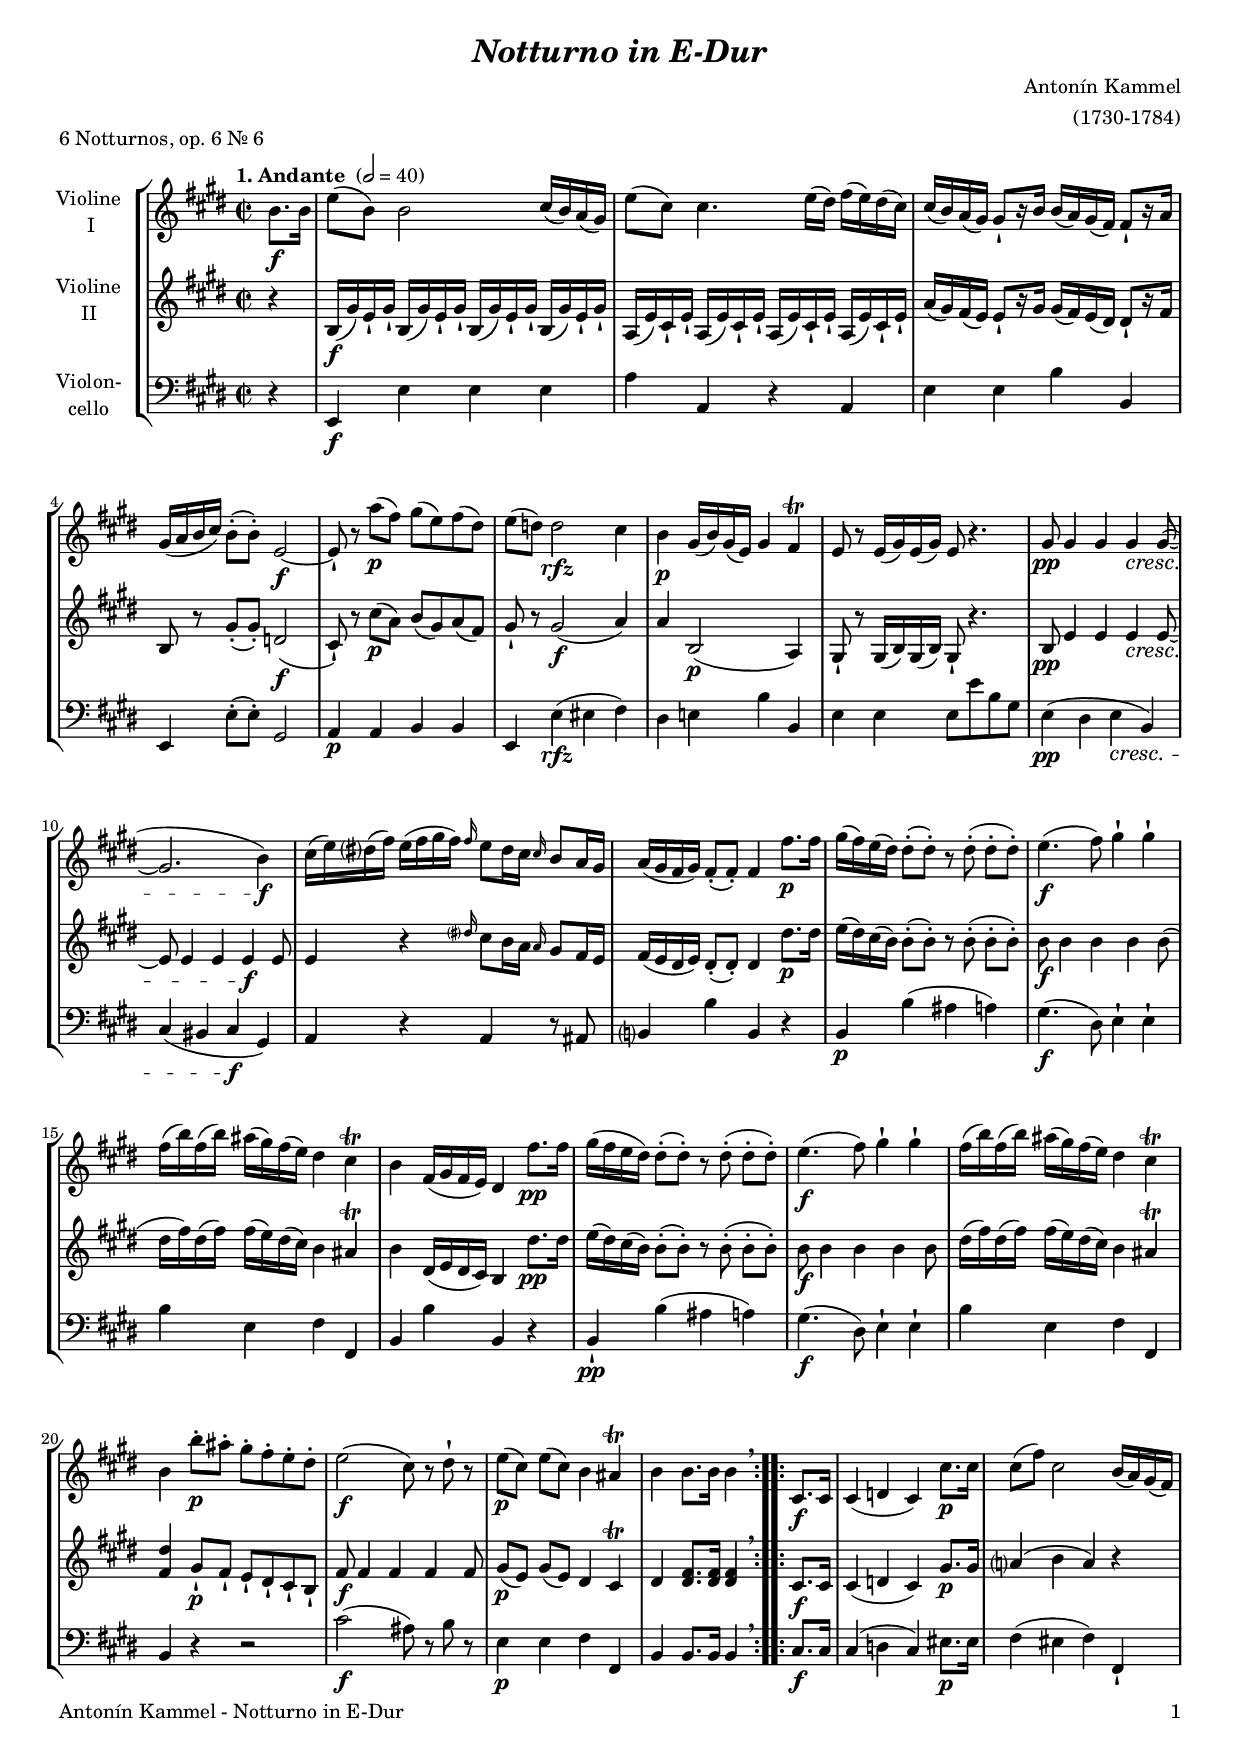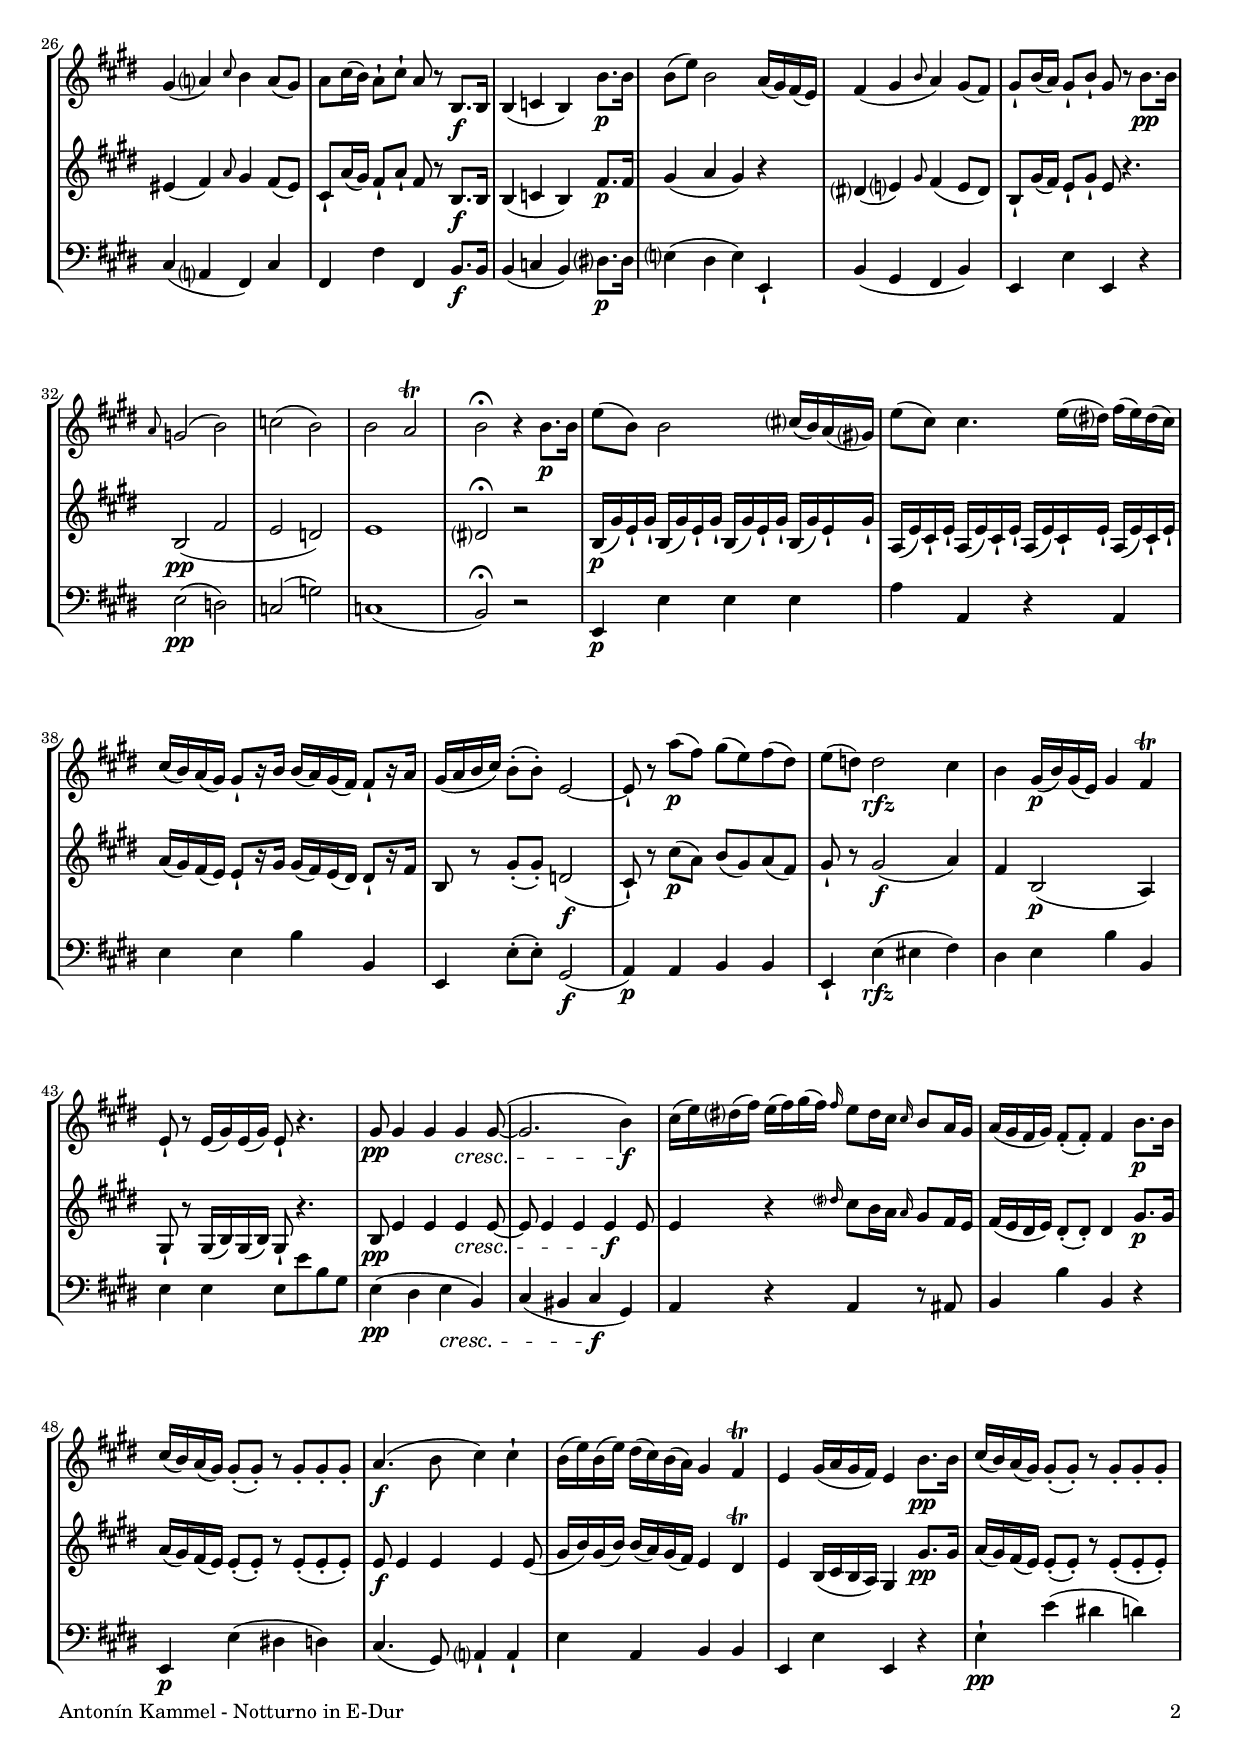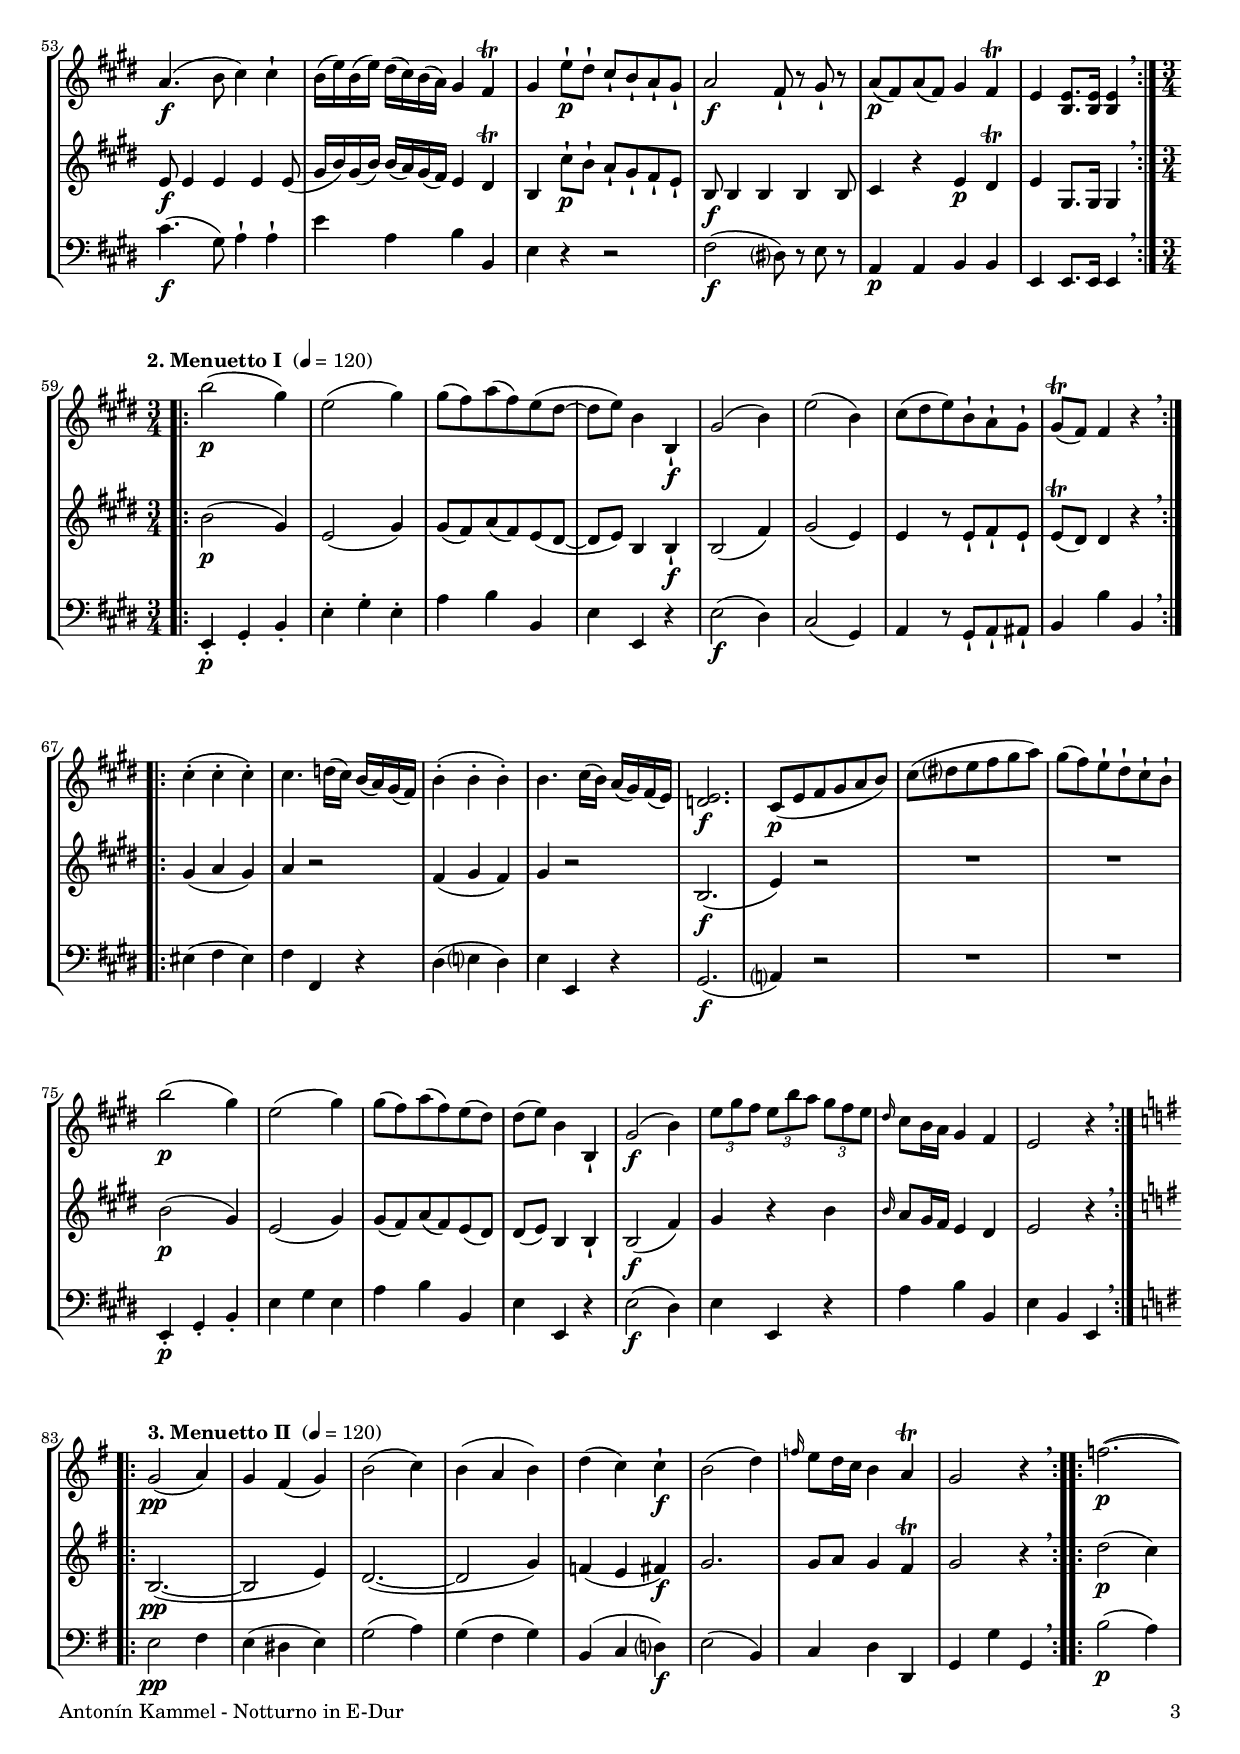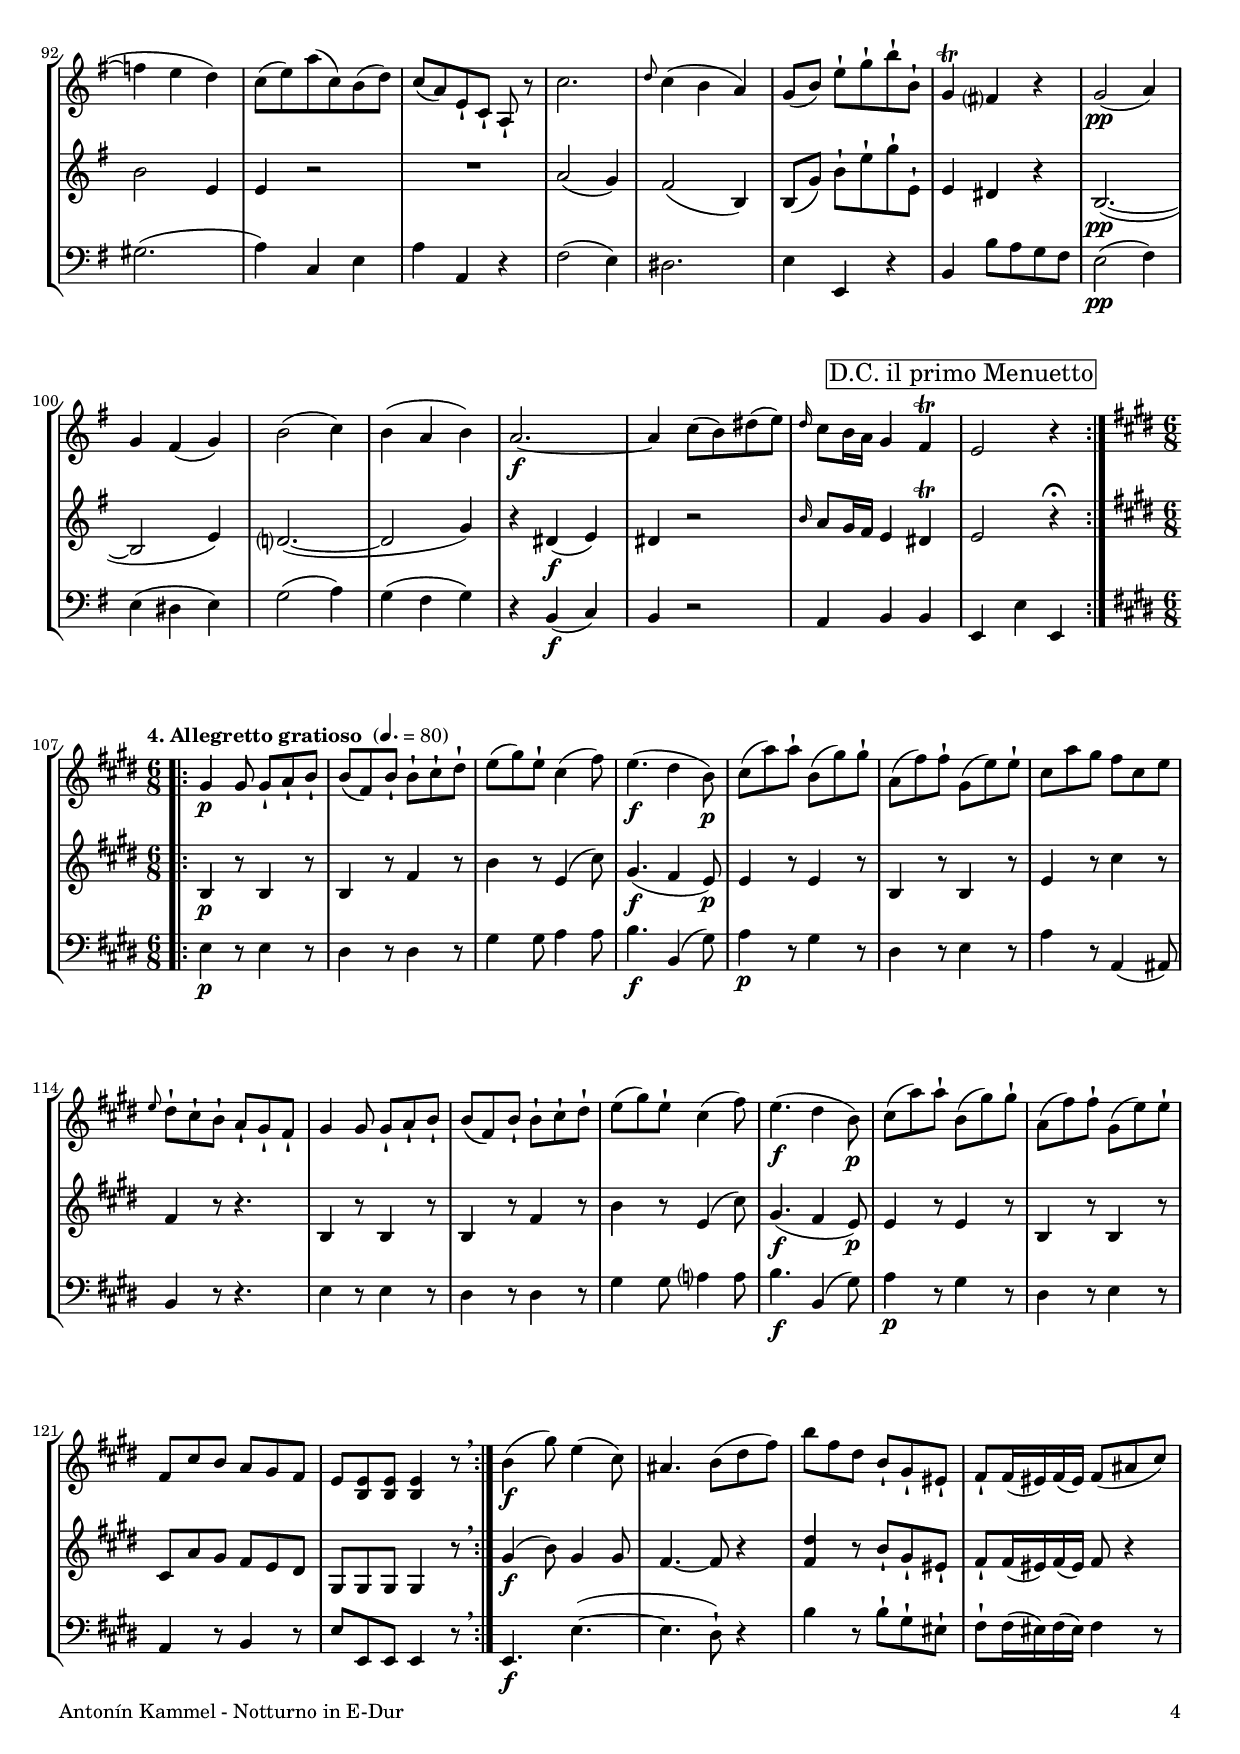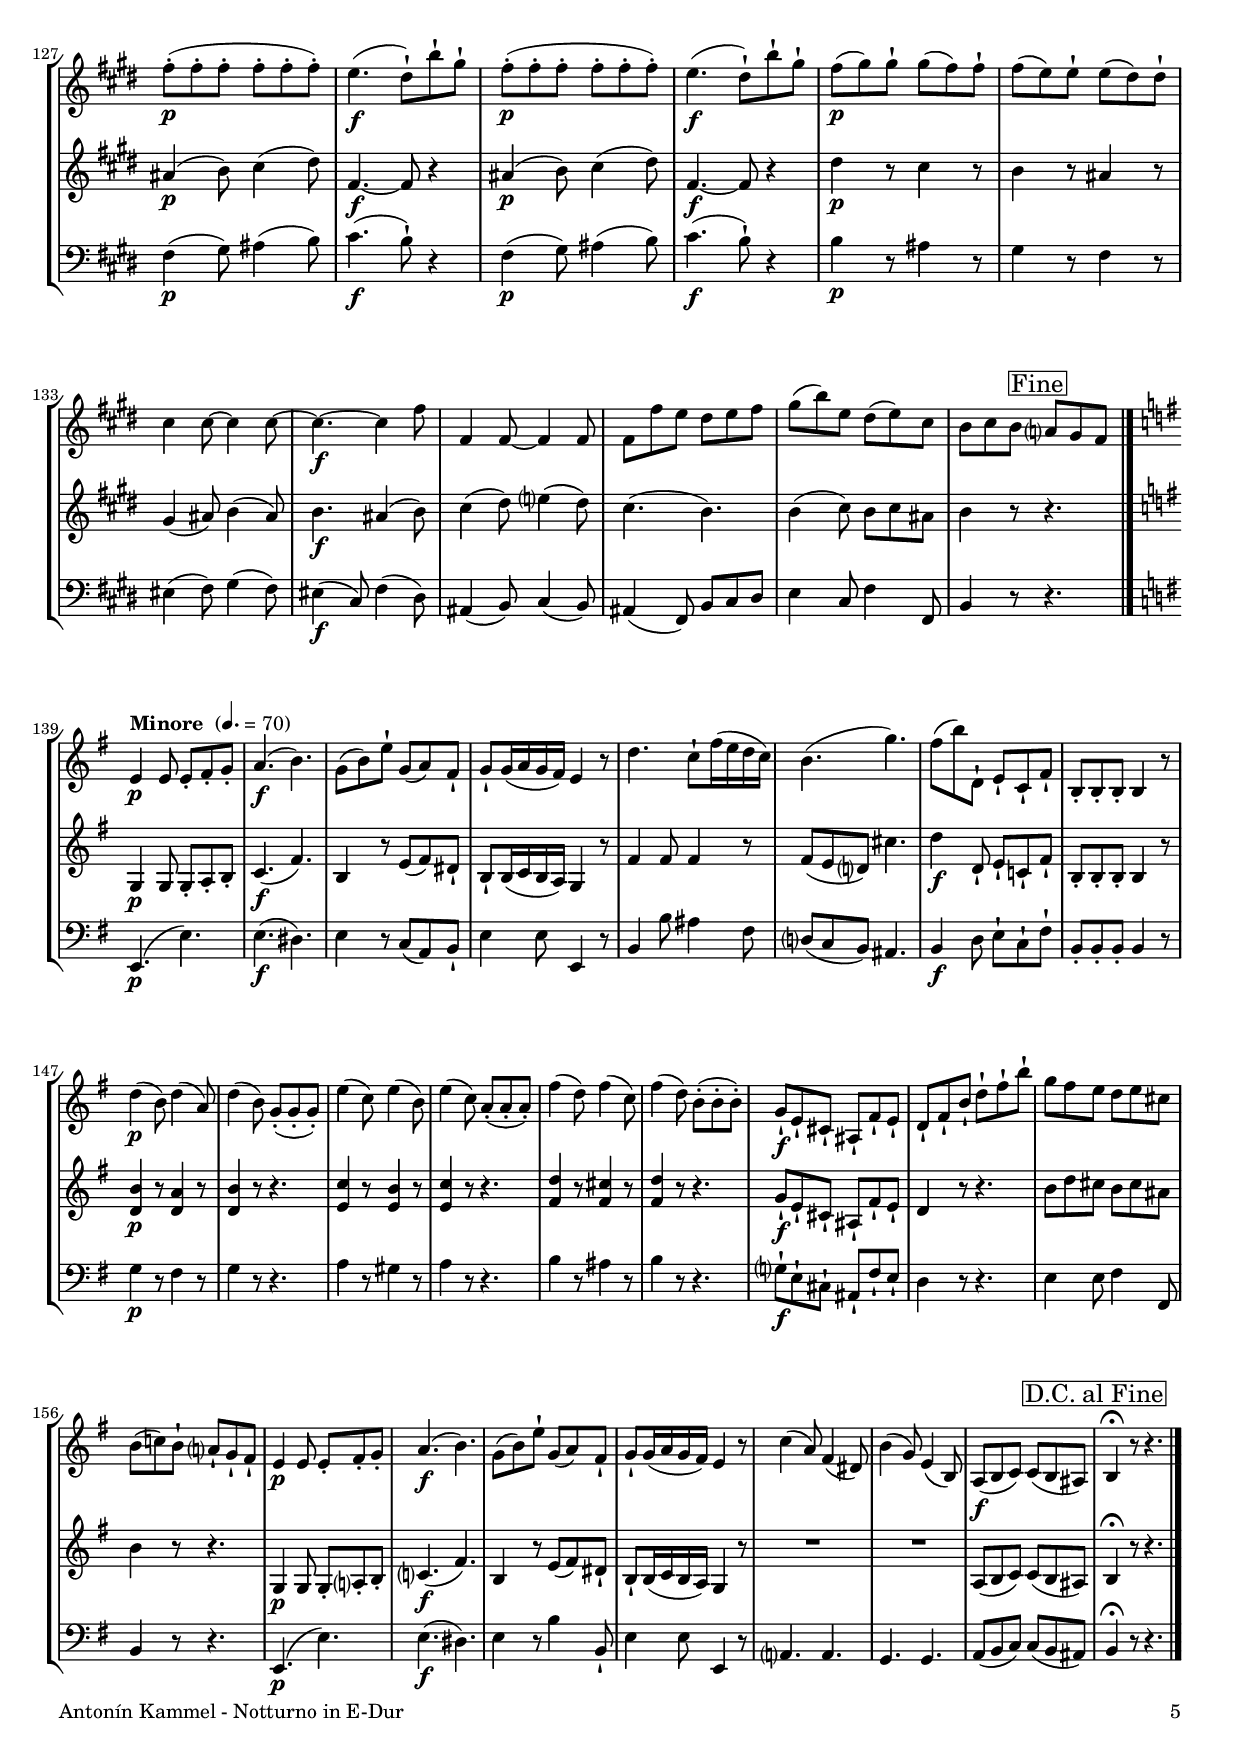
\version "2.20.2"
\include "deutsch.ly"

#(set-global-staff-size 17.25)

\header {
  title     = \markup \italic "Notturno in E-Dur"
  composer  = "Antonín Kammel"
  arranger  = "(1730-1784)"
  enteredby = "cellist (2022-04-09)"
  piece     = "6 Notturnos, op. 6 Nr. 6"
}

voiceconsts = {
 \key e \major
 \time 2/2
 \clef "treble"
% \numericTimeSignature
 \compressEmptyMeasures
  % Set default beaming for all staves
  \set Timing.beamExceptions = #'()
  \set Timing.baseMoment     = #(ly:make-moment 1 4)
  \set Timing.beatStructure  = #'(1 1 1 1) 
}

arco = \markup \italic "arco"
atdp = \mark \markup \box "Adagio tempo di Prima"
daca = \mark \markup \box "D.C. al Fine"
dcpm = \mark \markup \box "D.C. il primo Menuetto"
fine = \mark \markup \box "Fine"
pizz = \markup \italic "pizz."
semp = \markup { \italic "sempre " \dynamic p }
simi = \markup \italic "simile"

introa = { \break \tempo "1. Andante "              2=40 }
introb = { \break \tempo "2. Menuetto I "           4=120 \time 3/4 }
introc = { \break \tempo "3. Menuetto II "          4=120 \key e \minor }
introd = { \break \tempo "4. Allegretto gratioso " 4.=80  \time 6/8 \key e \major }
introe = { \break \tempo "Minore "                 4.=70  \key e \minor }

mivl = "violin"
mipz = "pizzicato strings"
miba = "cello"

va = \relative c'' {
  \voiceconsts

  \introa
  \repeat volta 2 {
    \partial 4 h8.\f h16
    e8( h) h2 cis16( h) a( gis)
    e'8( cis) cis4. e16( dis) fis( e) dis( cis)
    cis( h) a( gis)  gis8[-! r16 h] h( a) gis( fis) fis8[-! r16 a]

    gis( a h cis) h8(-. h)-. e,2~\f
    e8-! r a'(\p fis) gis[( e) fis( dis)]
    e( d) d2\rfz cis4
    h\p gis16( h) gis( e) gis4 fis\trill
    e8 r e16( gis) e( gis) e8 r4.
    gis8\pp gis4 gis gis\cresc gis8(~
    gis2. h4)\f

    cis16( e) dis?( fis) e( fis gis fis) \grace fis e8 dis16 cis \grace cis h8 a16 gis
    a( gis fis gis) fis8(-. fis)-. fis4 fis'8.\p fis16
    gis( fis) e( dis) dis8(-. dis)-. r dis(-. dis-. dis)-.
    e4.(\f fis8) gis4-! gis-!
    fis16( h) fis( h) ais( gis) fis( e) dis4 cis\trill

    h fis16( gis fis e) dis4 fis'8.\pp fis16
    gis( fis e dis) dis8(-. dis)-. r dis(-. dis-. dis)-.
    e4.(\f fis8) gis4-! gis-!
    fis16( h) fis( h) ais( gis) fis( e) dis4 cis\trill
    h h'8-.\p ais-. gis[-. fis-. e-. dis]-.
    e2(\f cis8) r dis-! r

    e(\p cis) e( cis) h4 ais\trill
    h h8. h16 h4 \breathe
  }
  \repeat volta 2 {
    cis,8.\f cis16
    cis4( d cis) cis'8.\p cis16
    cis8( fis) cis2 h16( a) gis( fis)
    gis4( a?) \grace cis8 h4 a8( gis)
    a cis16( h) a8-! cis-! a r h,8.\f h16
    h4( c h) h'8.\p h16

    h8( e) h2 a16( gis) fis( e)
    fis4( gis \grace h8 a4) gis8( fis)
    gis-! h16( a) gis8-! h-! gis r h8.\pp h16
    \grace a8 g2( h)
    c( h)
    h a\trill
    h\fermata r4 h8.\p h16
    e8( h) h2 cis?16( h) a( gis?)

    e'8( cis) cis4. e16( dis?) fis( e) dis( cis)
    cis( h) a( gis) gis8[-! r16 h] h( a) gis( fis) fis8[-! r16 a]
    gis( a h cis) h8(-. h)-. e,2~
    e8-! r a'(\p fis) gis[( e) fis( dis)]
    e( d) d2\rfz cis4

    h gis16(\p h) gis( e) gis4 fis\trill
    e8-! r e16( gis) e( gis) e8-! r4.
    gis8\pp gis4 gis gis\cresc gis8(~
    gis2. h4)\!\f
    cis16( e) dis?( fis) e( fis) gis( fis) \grace fis e8 dis16 cis \grace cis h8 a16 gis
    a( gis fis gis) fis8(-. fis)-. fis4 h8.\p h16

    cis( h) a( gis) gis8(-. gis)-. r gis[-. gis-. gis]-.
    a4.(\f h8 cis4) cis-!
    h16( e) h( e) dis( cis) h( a) gis4 fis\trill
    e gis16( a gis fis) e4 h'8.\pp h16
    cis( h) a( gis) gis8(-. gis)-. r gis[-. gis-. gis]-.
    a4.(\f h8 cis4) cis-!

    h16( e) h( e) dis( cis) h( a) gis4 fis\trill
    gis e'8-!\p dis-! cis[-! h-! a-! gis]-!
    a2\f fis8-! r gis-! r
    a[(\p fis) a( fis)] gis4 fis\trill
    \partial 2. e <h e>8. <h e>16 <h e>4 \breathe
  }
  
  \introb
  \repeat volta 2 {
    h''2(\p gis4)
    e2( gis4)
    gis8( fis) a( fis) e( dis~
    dis e) h4 h,-!\f
    gis'2( h4)
    e2( h4)
    cis8( dis e) h-! a-! gis-!
    gis(\trill fis) fis4 r \breathe
  }
  \repeat volta 2 {
    cis'(-. cis-. cis)-.
    cis4. d16( cis) h( a) gis( fis)
    h4(-. h-. h)-.
    h4. cis16( h) a( gis) fis( e)
    <d e>2.\f
    cis8(\p e fis gis a h)
    cis( dis? e fis gis a)
    gis( fis) e-! dis-! cis-! h-!

    h'2(\p gis4)
    e2( gis4)
    gis8( fis) a( fis) e( dis)
    dis( e) h4 h,-!
    gis'2(\f h4)
    \tuplet 3/2 4 { e8 gis fis e h' a gis fis e }
    \grace dis16 cis8 h16 a gis4 fis
    e2 r4 \breathe
  }
  
  \introc
  \repeat volta 2 {
    g2(\pp a4)
    g fis( g)
    h2( c4)
    h( a h)
    d( c) c-!\f
    h2( d4)
    \grace f16 e8 d16 c h4 a\trill
    g2 r4 \breathe
  }
  \repeat volta 2 {
    f'2.(~\p
    f4 e d)
    c8( e) a( c,) h( d)
    c[( a) e-! c]-! a-! r
    c'2.
    \grace d8 c4( h a)
    g8( h) e[-! g-! h-! h,]-!
    g4\trill fis? r
    g2(\pp a4)

    g fis( g)
    h2( c4)
    h( a h)
    a2.~\f
    a4 c8( h) dis( e)
    \grace d16 c8 h16 a g4 fis\trill \dcpm
    e2 r4
  }

  \introd
  \repeat volta 2 {
    gis4\p gis8 gis-! a-! h-!
    h( fis) h-! h-! cis-! dis-!
    e( gis) e-! cis4( fis8)
    e4.(\f dis4 h8)\p
    cis( a') a-! h,( gis') gis-!
    a,( fis') fis-! gis,( e') e-!

    cis a' gis fis cis e
    \grace e dis-! cis-! h-! a-! gis-! fis-!
    gis4 gis8 gis-! a-! h-!
    h( fis) h-! h-! cis-! dis-!
    e( gis) e-! cis4( fis8)
    e4.(\f dis4 h8)\p
    cis( a') a-! h,( gis') gis-!
    a,( fis') fis-! gis,( e') e-!

    fis, cis' h a gis fis
    e <h e> <h e> <h e>4 r8 \breathe
  }
  h'4(\f gis'8) e4( cis8)
  ais4. h8( dis fis)
  h fis dis h-! gis-! eis-!
  fis-! fis16( eis) fis( eis) fis8( ais cis)
  fis(-.\p fis-. fis-. fis-. fis-. fis)-.
  e4.(\f dis8)-! h'-! gis-!

  fis(-.\p fis-. fis-. fis-. fis-. fis)-.
  e4.(\f dis8)-! h'-! gis-!
  fis(\p gis) gis-! gis( fis) fis-!
  fis( e) e-! e( dis) dis-!
  cis4 cis8~ cis4 cis8~
  cis4.~\f cis4 fis8
  fis,4 fis8~ fis4 fis8
  fis fis' e dis e fis

  gis( h) e, dis( e) cis
  h cis h \fine a? gis fis \bar "|."

  \introe
  e4\p e8 e-. fis-. g-.
  a4.(\f h)
  g8( h) e-! g,( a) fis-!
  g-! g16( a g fis) e4 r8

  d'4. c8-! fis16( e d c)
  h4.( g')
  fis8( h) d,,-! e-! c-! fis-!
  h,-. h-. h-. h4 r8
  d'4(\p h8) d4( a8)
  d4( h8) g(-. g-. g)-.
  e'4( c8) e4( h8)
  e4( c8) a(-. a-. a)-.

  fis'4( d8) fis4( c8)
  fis4( d8) h(-. h-. h)-.
  g-!\f e-! cis-! ais-! fis'-! e-!
  d-! fis-! h-! d-! fis-! h-!
  g fis e d e cis
  h( c!) h-! a?-! g-! fis-!
  e4\p e8 e-. fis-. g-.
  a4.(\f h)

  g8( h) e-! g,( a) fis-!
  g-! g16( a g fis) e4 r8
  c'4( a8) fis4( dis8)
  h'4( g8) e4( h8)
  a(\f h c) c( h ais) \daca
  h4\fermata r8 r4. \bar "|."
}

vb = \relative c' {
  \voiceconsts

  \introa
  \repeat volta 2 {
    \partial 4 r4
    h16(\f gis') e-! gis-! h,( gis') e-! gis-! h,( gis') e-! gis-! h,( gis') e-! gis-!
    a,( e') cis-! e-! a,( e') cis-! e-! a,( e') cis-! e-! a,( e') cis-! e-!

    a( gis) fis( e) e8[-! r16 gis] gis( fis) e( dis) dis8[-! r16 fis]
    h,8 r gis'(-. gis)-. d2(\f
    cis8)-! r cis'(\p a) h[( gis) a( fis)]
    gis-! r gis2(\f a4)
    a h,2(\p a4)

    gis8-! r gis16( h) gis( h) gis8-! r4.
    h8\pp e4 e e\cresc e8~
    e e4 e e\f e8
    e4 r \grace dis'?16 cis8 h16 a \grace a gis8 fis16 e
    fis( e dis e) dis8(-. dis)-. dis4 dis'8.\p dis16

    e( dis) cis( h) h8(-. h)-. r h(-. h-. h)-.
    h\f h4 h h h8(
    dis16 fis) dis( fis) fis( e) dis( cis) h4 ais\trill
    h dis,16( e dis cis) h4 dis'8.\pp dis16
    e( dis) cis( h) h8(-. h)-. r h(-. h-. h)-.

    h\f h4 h h h8
    dis16( fis) dis( fis) fis( e) dis( cis) h4 ais\trill
    <fis dis'> gis8-!\p fis-! e[-! dis-! cis-! h]-!
    fis'\f fis4 fis fis fis8
    gis(\p e) gis( e) dis4 cis\trill

    dis <dis fis>8. <dis fis>16 <dis fis>4 \breathe
  }
  \repeat volta 2 {
    cis8.\f cis16
    cis4( d cis) gis'8.\p gis16
    a?4( h a) r
    eis( fis) \grace a8 gis4 fis8( eis)
    cis-! a'16( gis) fis8-! a-! fis r h,8.\f h16

    h4( c h) fis'8.\p fis16
    gis4( a gis) r
    dis?( e?) \grace gis8 fis4( e8 dis)
    h-! gis'16( fis) e8-! gis-! e r4.
    h2(\pp fis'
    e d)

    e1
    dis?2\fermata r
    h16(\p gis') e-! gis-! h,( gis') e-! gis-! h,( gis') e-! gis-! h,( gis') e-! gis-!
    a,( e') cis-! e-! a,( e') cis-! e-! a,( e') cis-! e-! a,( e') cis-! e-!
    a( gis) fis( e) e8[-! r16 gis] gis( fis) e( dis) dis8[-! r16 fis]
    
    h,8 r gis'(-. gis)-. d2(\f
    cis8)-! r cis'(\p a) h[( gis) a( fis)]
    gis-! r gis2(\f a4)
    fis h,2(\p a4)
    gis8-! r gis16( h) gis( h) gis8-! r4.
    
    h8\pp e4 e e\cresc e8~
    e e4 e e\f e8
    e4 r \grace dis'?16 cis8 h16 a \grace a gis8 fis16 e
    fis( e dis e) dis8(-. dis)-. dis4 gis8.\p gis16
    a( gis) fis( e) e8(-. e)-. r e[(-. e-. e)]-.

    e\f e4 e e e8(
    gis16 h) gis( h) h( a) gis( fis) e4 dis\trill
    e h16( cis h a) gis4 gis'8.\pp gis16
    a( gis) fis( e) e8(-. e)-. r e[(-. e-. e)]-.
    e\f e4 e e e8(
    
    gis16 h) gis( h) h( a) gis( fis) e4 dis\trill
    h cis'8-!\p h-! a[-! gis-! fis-! e]-!
    h\f h4 h h h8
    cis4 r e\p dis\trill
    \partial 2. e gis,8. gis16 gis4 \breathe
  }
  
  \introb
  \repeat volta 2 {
    h'2(\p gis4)
    e2( gis4)
    gis8( fis) a( fis) e( dis~
    dis e) h4 h-!\f
    h2( fis'4)
    gis2( e4)

    e r8 e-! fis-! e-!
    e(\trill dis) dis4 r \breathe
  }
  \repeat volta 2 {
    gis( a gis)
    a r2
    fis4( gis fis)
    gis r2
    h,2.(\f
    e4) r2
    R2.*2
    h'2(\p gis4)

    e2( gis4)
    gis8( fis) a( fis) e( dis)
    dis( e) h4 h-!
    h2(\f fis'4)
    gis r h
    \grace h16 a8 gis16 fis e4 dis
    e2 r4 \breathe
  }
  
  \introc
  \repeat volta 2 {
    h2.(~\pp
    h2 e4)
    d2.(~
    d2 g4)
    f( e fis)\f
    g2.
    g8 a g4 fis\trill
    g2 r4 \breathe
  }
  \repeat volta 2 {
    d'2(\p c4)
    h2 e,4
    e r2
    R2.
    a2( g4)
    fis2( h,4)
    h8( g') h[-! e-! g-! e,]-!
    e4 dis r
    h2.(~\pp
    h2 e4)
    d?2.(~

    d2 g4)
    r dis(\f e)
    dis r2
    \grace h'16 a8 g16 fis e4 dis\trill \dcpm
    e2 r4 \fermata
  }

  \introd
  \repeat volta 2 {
    h4\p r8 h4 r8
    h4 r8 fis'4 r8
    h4 r8 e,4( cis'8)
    gis4.(\f fis4 e8)\p
    e4 r8 e4 r8
    h4 r8 h4 r8
    e4 r8 cis'4 r8

    fis,4 r8 r4.
    h,4 r8 h4 r8
    h4 r8 fis'4 r8
    h4 r8 e,4( cis'8)
    gis4.(\f fis4 e8)\p
    e4 r8 e4 r8
    h4 r8 h4 r8
    cis a' gis fis e dis

    gis, gis gis gis4 r8 \breathe
  }
  
  gis'4(\f h8) gis4 gis8
  fis4.~ fis8 r4
  <fis dis'> r8 h-! gis-! eis-!
  fis-! fis16( eis) fis( eis) fis8 r4
  ais(\p h8) cis4( dis8)
  fis,4.~\f fis8 r4
  ais(\p h8) cis4( dis8)

  fis,4.~\f fis8 r4
  dis'4\p r8 cis4 r8
  h4 r8 ais4 r8
  gis4( ais8) h4( ais8)
  h4.\f ais4( h8)
  cis4( dis8) e?4( dis8)
  cis4.( h)
  h4( cis8) h cis ais
  h4 r8 \fine r4.
  \bar "|."

  \introe
  g,4\p g8 g-. a-. h-.
  c4.(\f fis)
  h,4 r8 e( fis) dis-!
  h-! h16( c h a) g4 r8
  fis'4 fis8 fis4 r8
  fis( e d?) cis'4.

  d4\f d,8-! e-! c!-! fis-!
  h,-. h-. h-. h4 r8
  <d h'>4\p r8 <d a'>4 r8
  <d h'>4 r8 r4.
  <e c'>4 r8 <e h'>4 r8
  <e c'>4 r8 r4.
  <fis d'>4 r8 <fis cis'>4 r8
  <fis d'>4 r8 r4.

  g8-!\f e-! cis-! ais-! fis'-! e-!
  d4 r8 r4.
  h'8 d cis h cis ais
  h4 r8 r4.
  g,4\p g8 g-. a?-. h-.
  c?4.(\f fis)
  h,4 r8 e( fis) dis-!

  h-! h16( c h a) g4 r8
  R2.*2
  a8( h c) c( h ais) \daca
  h4\fermata r8 r4. \bar "|."
}

vc = \relative c, {
  \voiceconsts
  \clef "bass"
  
  \introa
  \repeat volta 2 {
    \partial 4 r4
    e\f e' e e
    a a, r a
    e' e h' h,
    e, e'8(-. e)-. gis,2

    a4\p a h h
    e, e'(\rfz eis fis)
    dis e! h' h,
    e e e8[ e' h gis]
    e4(\pp dis e\cresc h)
    cis( his cis\f gis)
    a r a r8 ais
    h?4 h' h, r

    h\p h'( ais a)
    gis4.(\f dis8) e4-! e-!
    h' e, fis fis,
    h h' h, r
    h-!\pp h'( ais a)
    gis4.(\f dis8) e4-! e-!
    h' e, fis fis,
    h r r2

    cis'(\f ais8) r h r
    e,4\p e fis fis,
    h h8. h16 h4 \breathe
  }
  \repeat volta 2 {
    cis8.\f cis16
    cis4( d cis) eis8.\p eis16
    fis4( eis fis) fis,-!
    cis'( a? fis) cis'
    fis, fis' fis, h8.\f h16

    h4( c h) dis?8.\p dis16
    e?4( dis e) e,-!
    h'( gis fis h)
    e, e' e, r
    e'2(\pp d)
    c( g')
    c,1(
    h2)\fermata r
    e,4\p e' e e

    a a, r a
    e' e h' h,
    e, e'8(-. e)-. gis,2(\f
    a4)\p a h h
    e,-! e'(\rfz eis fis)
    dis e h' h,
    e e e8[ e' h gis]
    e4(\pp dis e\cresc h)

    cis( his cis\f gis)
    a r a r8 ais
    h4 h' h, r
    e,\p e'( dis! d)
    cis4.( gis8) a?4-! a-!
    e' a, h h
    e, e' e, r

    e'-!\pp e'( dis! d)
    cis4.(\f gis8) a4-! a-!
    e' a, h h,
    e r r2
    fis(\f dis?8) r e r
    a,4\p a h h
    e, e8. e16 e4 \breathe
  }
  
  \introb
  \repeat volta 2 {
    e4-.\p gis-. h-.
    e-. gis-. e-.
    a h h,
    e e, r
    e'2(\f dis4)
    cis2( gis4)
    a r8 gis[-! a-! ais]-!

    h4 h' h, \breathe
  }
  \repeat volta 2 {
    eis (fis eis)
    fis fis, r
    dis'( e? dis)
    e e, r
    gis2.(\f
    a?4) r2
    R2.*2
    e4-.\p gis-. h-.

    e gis e
    a h h,
    e e, r
    e'2(\f dis4)
    e e, r
    a' h h,
    e h e, \breathe
  }
  
  \introc
  \repeat volta 2 {
    e'2\pp fis4
    e( dis e)
    g2( a4)
    g( fis g)
    h,( c d?)\f
    e2( h4)
    c d d,

    g g' g, \breathe
  }
  \repeat volta 2 {
    h'2(\p a4)
    gis2.(
    a4) c, e
    a a, r
    fis'2( e4)
    dis2.
    e4 e, r
    h' h'8[ a g fis]

    e2(\pp fis4)
    e( dis e)
    g2( a4)
    g( fis g)
    r h,(\f c)
    h r2
    a4 h h \dcpm
    e, e' e,
  }

  \introd
  \repeat volta 2 {
    e'4\p r8 e4 r8
    dis4 r8 dis4r8
    gis4 gis8 a4 a8
    h4.\f h,4( gis'8)
    a4\p r8 gis4 r8
    dis4 r8 e4 r8
    a4 r8 a,4( ais8)

    h4 r8 r4.
    e4 r8 e4 r8
    dis4 r8 dis4 r8
    gis4 gis8 a?4 a8
    h4.\f h,4( gis'8)
    a4\p r8 gis4 r8
    dis4 r8 e4 r8
    a,4 r8 h4 r8
    e e, e e4 r8 \breathe
  }
  e4.\f e'(~

  e dis8)-! r4
  h'4 r8 h-! gis-! eis-!
  fis-! fis16( eis) fis( eis) fis4 r8
  fis4(\p gis8) ais4( h8)
  cis4.(\f h8)-! r4
  fis4(\p gis8) ais4( h8)
  cis4.(\f h8)-! r4
  h4\p r8 ais4 r8

  gis4 r8 fis4 r8
  eis4( fis8) gis4( fis8)
  eis4(\f cis8) fis4( dis8)
  ais4( h8) cis4( h8)
  ais4( fis8) h cis dis
  e4 cis8 fis4 fis,8
  h4 r8 \fine r4. \bar "|."

  \introe
  e,4.(\p e')
  e(\f dis)
  e4 r8 c( a) h-!
  e4 e8 e,4 r8
  h'4 h'8 ais4 fis8
  d?( c h) ais4.

  h4\f d8 e-! c-! fis-!
  h,-. h-. h-. h4 r8
  g'4\p r8 fis4 r8
  g4 r8 r4.
  a4 r8 gis4 r8
  a4 r8 r4.
  h4 r8 ais4 r8
  h4 r8 r4.

  g?8-!\f e-! cis-! ais-! fis'-! e-!
  d4 r8 r4.
  e4 e8 fis4 fis,8
  h4 r8 r4.
  e,(\p e')
  e(\f dis)
  e4 r8 h'4 h,8-!
  e4 e8 e,4 r8

  a?4. a
  g g
  a8( h c) c( h ais) \daca
  h4\fermata r8 r4. \bar "|."
}


music = \new StaffGroup <<
      \new Staff {
        \set Staff.midiInstrument = \mivl
        \set Staff.instrumentName = \markup \center-column { "Violine" " I" }
        \transpose e e { \va }
      }
      
      \new Staff {
        \set Staff.midiInstrument = \mivl
        \set Staff.instrumentName = \markup \center-column { "Violine" "II" }
        \transpose e e { \vb }
      }
      
      \new Staff {
        \set Staff.midiInstrument = \miba
        \set Staff.instrumentName = \markup \center-column { "Violon-" "cello" }
        \transpose e e { \vc }
      }
>>

\book {
   \paper {
    print-page-number = ##t
    print-first-page-number = ##t
    ragged-last-bottom = ##f
    oddHeaderMarkup = \markup \null
    evenHeaderMarkup = \markup \null
    oddFooterMarkup = \markup {
      \fill-line {
%        \on-the-fly #print-page-number-check-first
        "Antonín Kammel - Notturno in E-Dur" \fromproperty #'page:page-number-string
      }
    }
    evenFooterMarkup = \oddFooterMarkup
  } \score {
    \music
    \layout {}
  }

  \score {
    \unfoldRepeats \music

    \midi {
      \context {
        \Score
      }
    }
  }
}